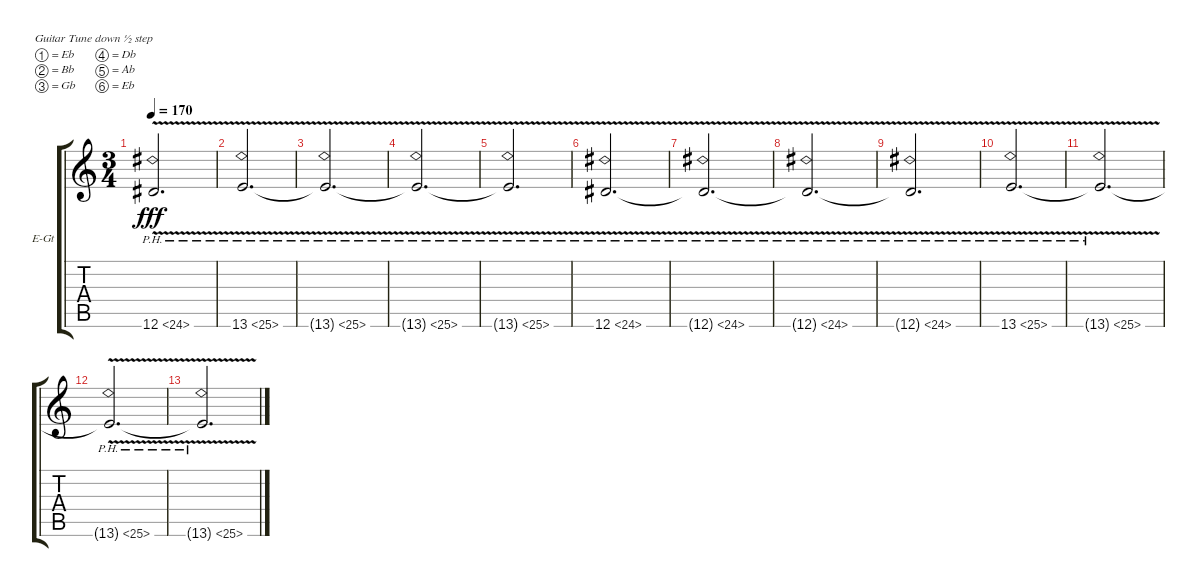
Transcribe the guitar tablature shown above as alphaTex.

\bracketExtendMode groupsimilarinstruments
\firstSystemTrackNameOrientation horizontal
\otherSystemsTrackNameOrientation horizontal
\track ("Adam - Solo" "E-Gt") {instrument distortionguitar}
\staff {score tabs}
\tuning (Eb4 Bb3 Gb3 Db3 Ab2 Eb2)
\ts (3 4)
\tempo 170
\clef g2
\ks c
12.6{ph 12 v t}.2{d dy fff} |
13.6{ph 12 v}.2{d} |
13.6{ph 12 v t}.2{d} |
13.6{ph 12 v t}.2{d} |
13.6{ph 12 v t}.2{d} |
12.6{ph 12 v}.2{d} |
12.6{ph 12 v t}.2{d} |
12.6{ph 12 v t}.2{d} |
12.6{ph 12 v t}.2{d} |
13.6{ph 12 v}.2{d} |
13.6{ph 12 v t}.2{d} |
13.6{ph 12 v t}.2{d} |
13.6{ph 12 v t}.2{d}
